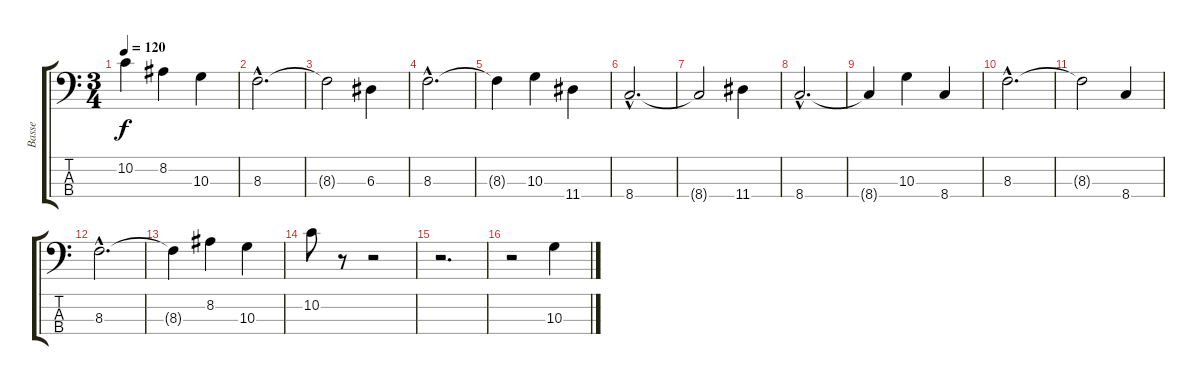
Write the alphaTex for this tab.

\track ("Basse" "Basse") {instrument acousticguitarnylon}
\staff {score tabs}
\tuning (G2 D2 A1 E1) {hide}
\ts (3 4)
\tempo 120
\clef f4
\ks c
10.2.4{dy f} 8.2.4 10.3.4 |
8.3{hac}.2{d} |
8.3{t}.2 6.3.4 |
8.3{hac}.2{d} |
8.3{t}.4 10.3.4 11.4.4 |
8.4{hac}.2{d} |
8.4{t}.2 11.4.4 |
8.4{hac}.2{d} |
8.4{t}.4 10.3.4 8.4.4 |
8.3{hac}.2{d} |
8.3{t}.2 8.4.4 |
8.3{hac}.2{d} |
8.3{t}.4 8.2.4 10.3.4 |
10.2.8 r.8 r.2 |
r.2{d} |
r.2 10.3.4
